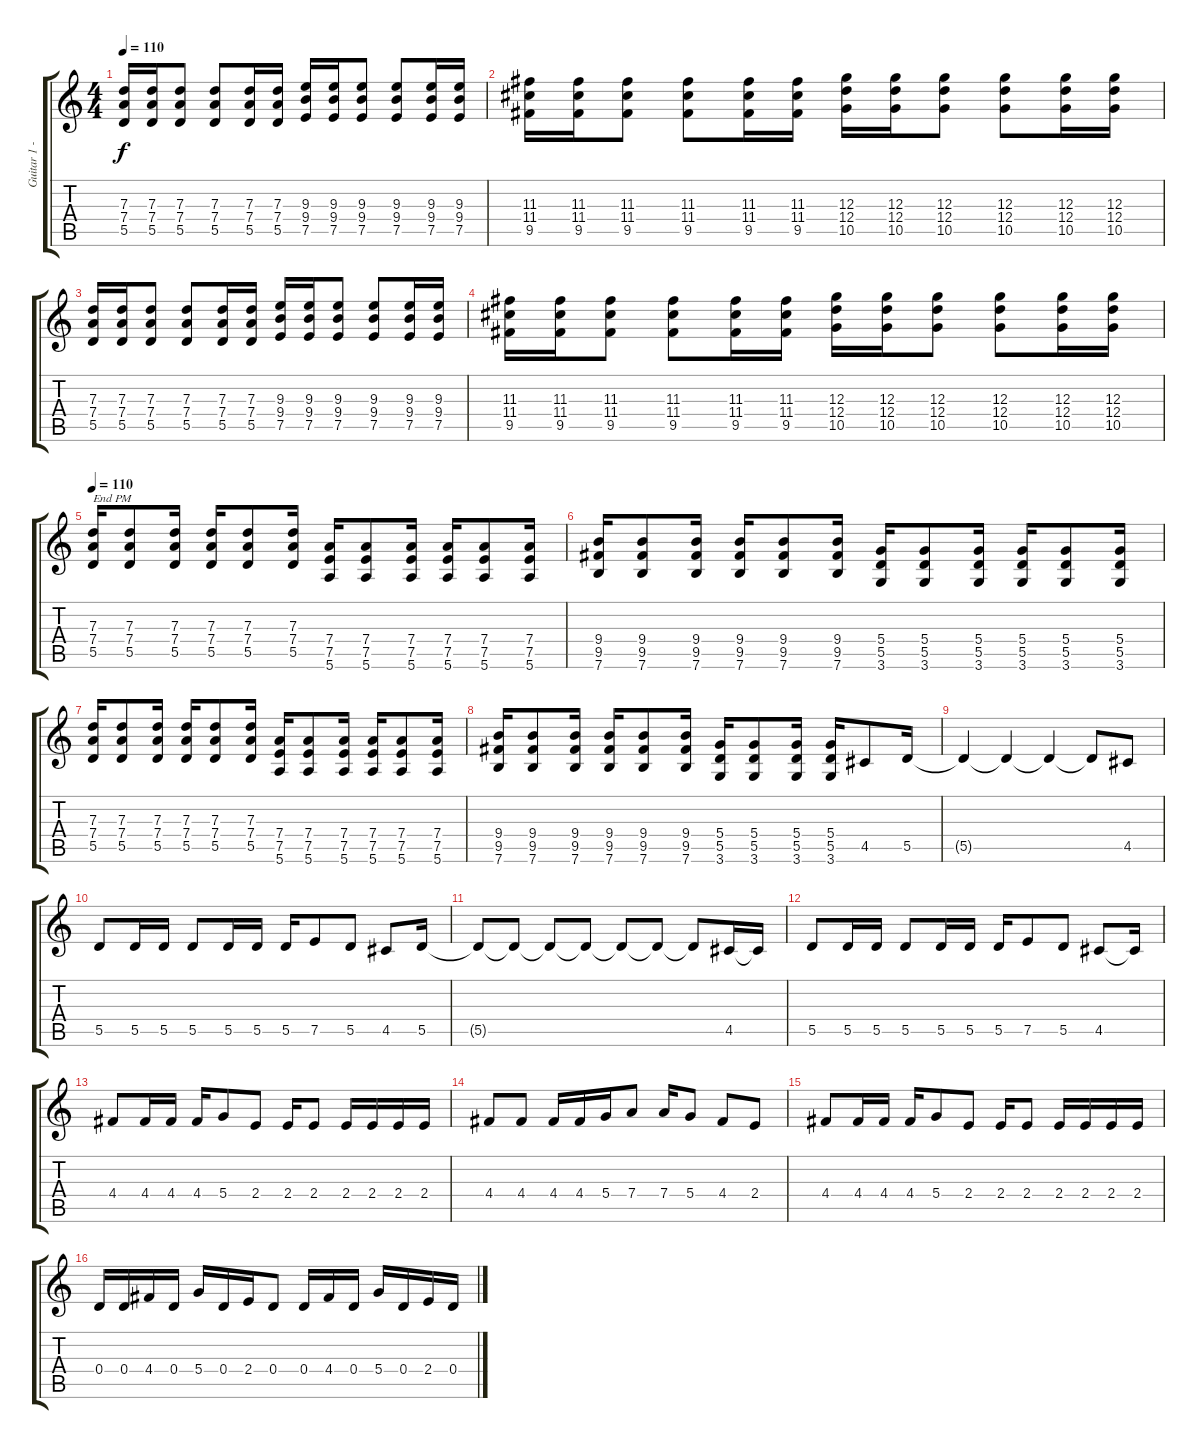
\track ("Guitar 1 - Tom" "Guitar 1 -") {instrument distortionguitar}
\staff {score tabs}
\tuning (E4 B3 G3 D3 A2 E2) {hide}
\ts (4 4)
\tempo 110
\clef g2
\ks c
(7.3 7.4 5.5).16{dy f} (7.3 7.4 5.5).16 (7.3 7.4 5.5).8 (7.3 7.4 5.5).8 (7.3 7.4 5.5).16 (7.3 7.4 5.5).16 (9.3 9.4 7.5).16 (9.3 9.4 7.5).16 (9.3 9.4 7.5).8 (9.3 9.4 7.5).8 (9.3 9.4 7.5).16 (9.3 9.4 7.5).16 |
(11.3 11.4 9.5).16 (11.3 11.4 9.5).16 (11.3 11.4 9.5).8 (11.3 11.4 9.5).8 (11.3 11.4 9.5).16 (11.3 11.4 9.5).16 (12.3 12.4 10.5).16 (12.3 12.4 10.5).16 (12.3 12.4 10.5).8 (12.3 12.4 10.5).8 (12.3 12.4 10.5).16 (12.3 12.4 10.5).16 |
(7.3 7.4 5.5).16 (7.3 7.4 5.5).16 (7.3 7.4 5.5).8 (7.3 7.4 5.5).8 (7.3 7.4 5.5).16 (7.3 7.4 5.5).16 (9.3 9.4 7.5).16 (9.3 9.4 7.5).16 (9.3 9.4 7.5).8 (9.3 9.4 7.5).8 (9.3 9.4 7.5).16 (9.3 9.4 7.5).16 |
(11.3 11.4 9.5).16 (11.3 11.4 9.5).16 (11.3 11.4 9.5).8 (11.3 11.4 9.5).8 (11.3 11.4 9.5).16 (11.3 11.4 9.5).16 (12.3 12.4 10.5).16 (12.3 12.4 10.5).16 (12.3 12.4 10.5).8 (12.3 12.4 10.5).8 (12.3 12.4 10.5).16 (12.3 12.4 10.5).16 |
\tempo 110
(7.3 7.4 5.5).16{txt "End PM" instrument distortionguitar} (7.3 7.4 5.5).8 (7.3 7.4 5.5).16 (7.3 7.4 5.5).16 (7.3 7.4 5.5).8 (7.3 7.4 5.5).16 (7.4 7.5 5.6).16 (7.4 7.5 5.6).8 (7.4 7.5 5.6).16 (7.4 7.5 5.6).16 (7.4 7.5 5.6).8 (7.4 7.5 5.6).16 |
(9.4 9.5 7.6).16 (9.4 9.5 7.6).8 (9.4 9.5 7.6).16 (9.4 9.5 7.6).16 (9.4 9.5 7.6).8 (9.4 9.5 7.6).16 (5.4 5.5 3.6).16 (5.4 5.5 3.6).8 (5.4 5.5 3.6).16 (5.4 5.5 3.6).16 (5.4 5.5 3.6).8 (5.4 5.5 3.6).16 |
(7.3 7.4 5.5).16 (7.3 7.4 5.5).8 (7.3 7.4 5.5).16 (7.3 7.4 5.5).16 (7.3 7.4 5.5).8 (7.3 7.4 5.5).16 (7.4 7.5 5.6).16 (7.4 7.5 5.6).8 (7.4 7.5 5.6).16 (7.4 7.5 5.6).16 (7.4 7.5 5.6).8 (7.4 7.5 5.6).16 |
(9.4 9.5 7.6).16 (9.4 9.5 7.6).8 (9.4 9.5 7.6).16 (9.4 9.5 7.6).16 (9.4 9.5 7.6).8 (9.4 9.5 7.6).16 (5.4 5.5 3.6).16 (5.4 5.5 3.6).8 (5.4 5.5 3.6).16 (5.4 5.5 3.6).16 4.5.8 5.5.16 |
5.5{t}.4 5.5{t}.4 5.5{t}.4 5.5{t}.8 4.5.8 |
5.5.8 5.5.16 5.5.16 5.5.8 5.5.16 5.5.16 5.5.16 7.5.8 5.5.8 4.5.8 5.5.16 |
5.5{t}.8 5.5{t}.8 5.5{t}.8 5.5{t}.8 5.5{t}.8 5.5{t}.8 5.5{t}.8 4.5.16 4.5{t}.16 |
5.5.8 5.5.16 5.5.16 5.5.8 5.5.16 5.5.16 5.5.16 7.5.8 5.5.8 4.5.8 4.5{t}.16 |
4.4.8 4.4.16 4.4.16 4.4.16 5.4.8 2.4.8 2.4.16 2.4.8 2.4.16 2.4.16 2.4.16 2.4.16 |
4.4.8 4.4.8 4.4.16 4.4.16 5.4.16 7.4.8 7.4.16 5.4.8 4.4.8 2.4.8 |
4.4.8 4.4.16 4.4.16 4.4.16 5.4.8 2.4.8 2.4.16 2.4.8 2.4.16 2.4.16 2.4.16 2.4.16 |
0.4.16 0.4.16 4.4.16 0.4.16 5.4.16 0.4.16 2.4.16 0.4.8 0.4.16 4.4.16 0.4.16 5.4.16 0.4.16 2.4.16 0.4.16
